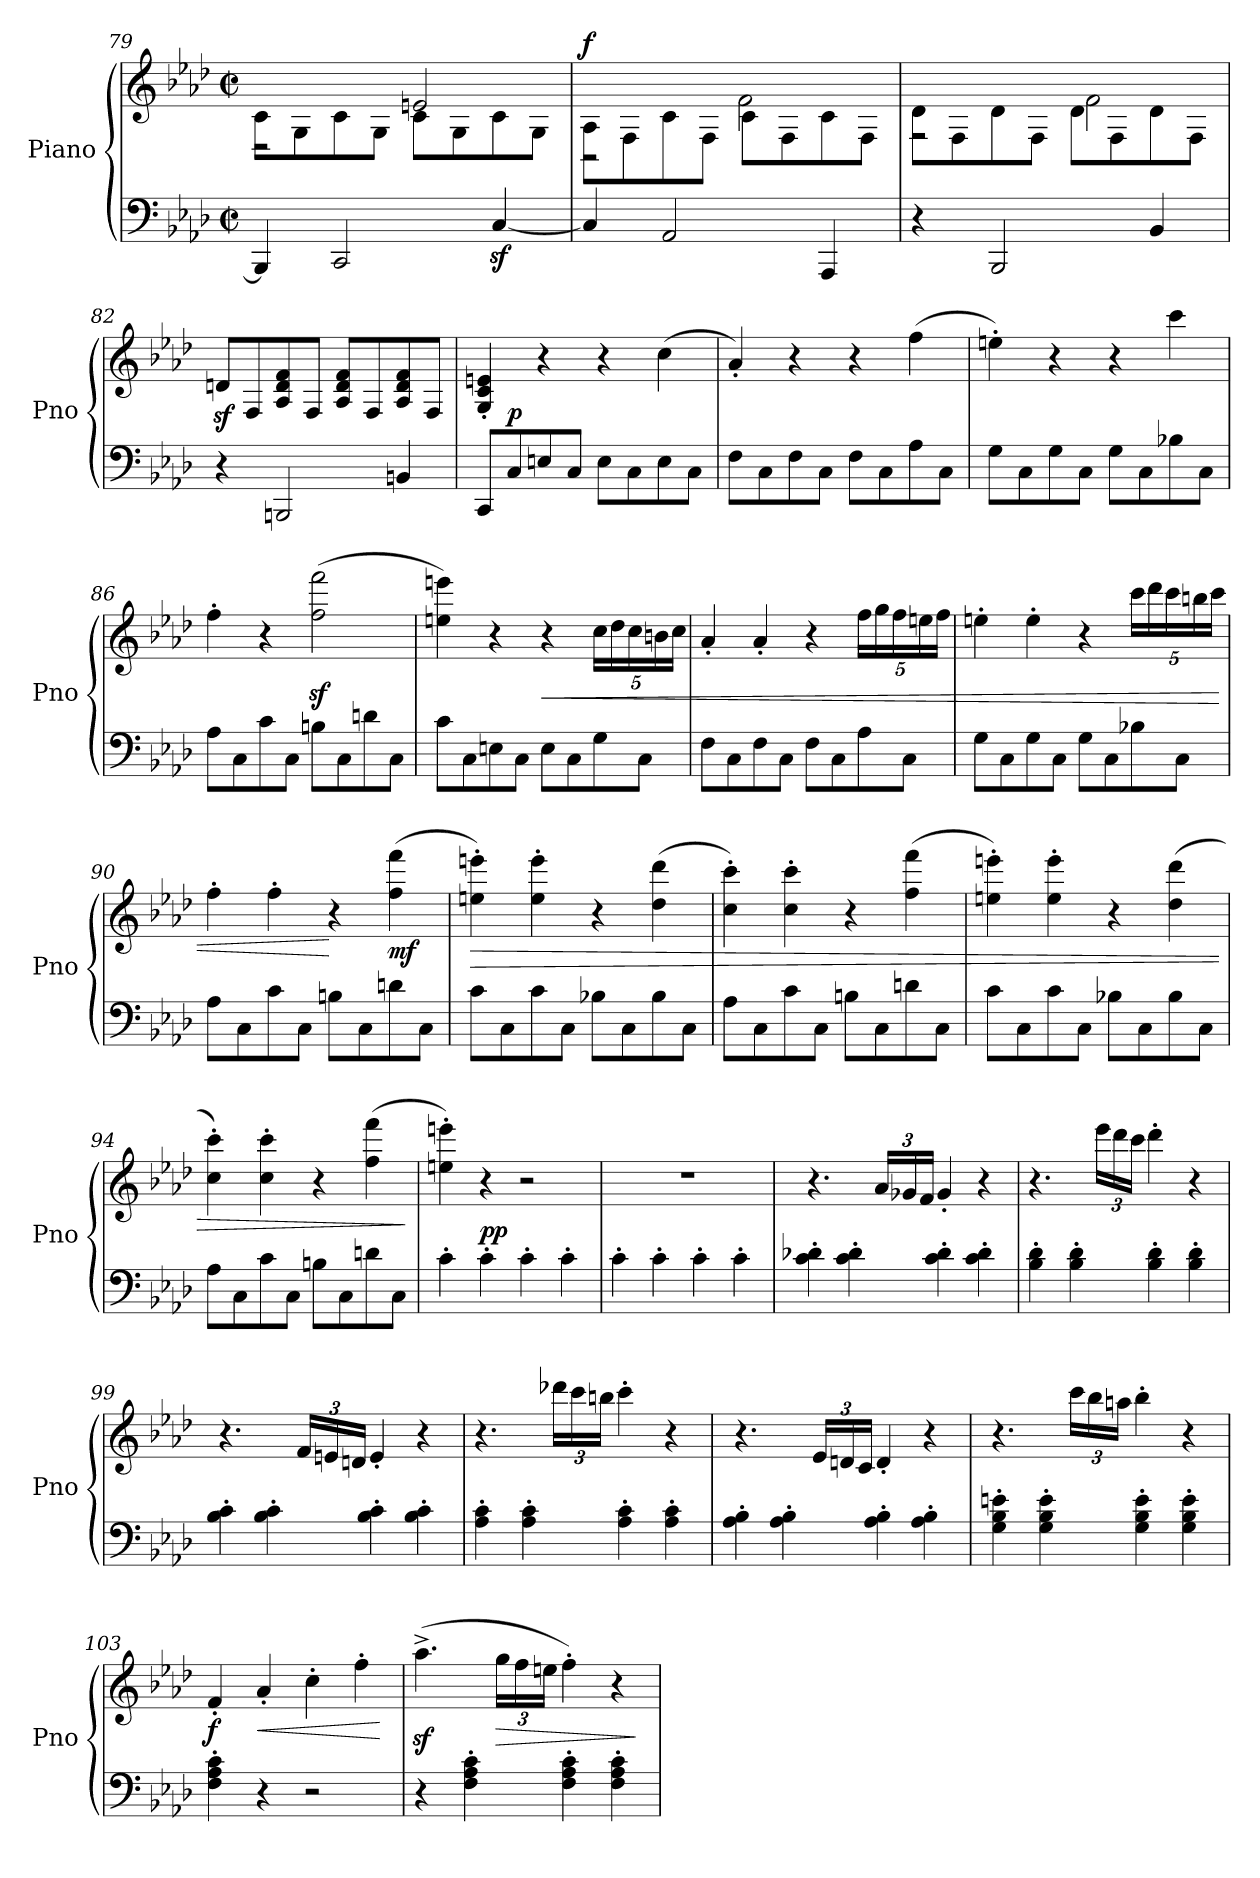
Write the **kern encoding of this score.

**kern	**kern	**dynam
*part1	*part1	*part1
*staff2	*staff1	*staff1/2
*I"Piano	*	*
*I'Pno	*	*
*clefF4	*clefG2	*
*k[b-e-a-d-]	*k[b-e-a-d-]	*
*M2/2	*M2/2	*
*met(c|)	*met(c|)	*
=79	=79	=79
*	*^	*
4BBB-/]	8c\L	2r	.
.	8G\	.	.
2CC/	8c\	.	.
.	8G\J	.	.
.	8c\L	2en/	.
.	8G\	.	.
[4Cz</	8c\	.	.
.	8G\J	.	.
!!LO:LB:g=z	!!
=80	=80	=80	=80
!	!	!	!LO:DY:a
4C/]	8A-\L	2r	f
.	8F\	.	.
2AA-/	8c\	.	.
.	8F\J	.	.
.	8c\L	2f\	.
.	8F\	.	.
4AAA-/	8c\	.	.
.	8F\J	.	.
=81	=81	=81	=81
4r	8d-\L	2r	.
.	8F\	.	.
2BBB-/	8d-\	.	.
.	8F\J	.	.
.	8d-\L	2f\	.
.	8F\	.	.
4BB-/	8d-\	.	.
.	8F\J	.	.
*	*v	*v	*
=82	=82	=82
4r	8dnz>/L	.
.	8F/	.
2BBBn/	8A-/ 8d/ 8f/	.
.	8F/J	.
.	8A-/ 8d/ 8f/L	.
.	8F/	.
4BBn/	8A-/ 8d/ 8f/	.
.	8F/J	.
=83	=83	=83
8CC/L	4G/' 4c/' 4en/'	.
!	!	!LO:DY:a=2
8C/	.	p
8En/	4r	.
8C/J	.	.
8E\L	4r	.
8C\	.	.
8E\	(4cc\	.
8C\J	.	.
=84	=84	=84
8F\L	4a-'/)	.
8C\	.	.
8F\	4r	.
8C\J	.	.
8F\L	4r	.
8C\	.	.
8A-\	(4ff\	.
8C\J	.	.
!!LO:LB:g=z
=85	=85	=85
8G\L	4een'\)	.
8C\	.	.
8G\	4r	.
8C\J	.	.
8G\L	4r	.
8C\	.	.
8B-X\	4ccc\	.
8C\J	.	.
=86	=86	=86
8A-\L	4ff'\	.
8C\	.	.
8c\	4r	.
8C\J	.	.
8Bn\L	(2ff\z< 2fff\z<	.
8C\	.	.
8dn\	.	.
8C\J	.	.
=87	=87	=87
8c\L	4een\ 4eeen\)	.
8C\	.	.
8En\	4r	.
8C\J	.	.
!	!	!LO:HP:b
8E\L	4r	<
8C\	.	.
*	*Xbrackettup	*
8G\	20cc\LL	.
.	20dd-\	.
.	20cc\	.
8C\J	.	.
.	20bn\	.
.	20cc\JJ	.
=88	=88	=88
8F\L	4a-'/	.
8C\	.	.
8F\	4a-'/	.
8C\J	.	.
8F\L	4r	.
8C\	.	.
8A-\	20ff\LL	.
.	20gg\	.
.	20ff\	.
8C\J	.	.
.	20een\	.
.	20ff\JJ	.
!!LO:LB:g=z
=89	=89	=89
8G\L	4een'\	.
8C\	.	.
8G\	4ee'\	.
8C\J	.	.
8G\L	4r	.
8C\	.	.
8B-X\	20ccc\LL	.
.	20ddd-\	.
.	20ccc\	.
8C\J	.	.
.	20bbn\	.
.	20ccc\JJ	.
=90	=90	=90
8A-\L	4ff'\	.
8C\	.	.
8c\	4ff'\	.
8C\J	.	.
8Bn\L	4r	[
8C\	.	.
!	!	!LO:DY:b
8dn\	(4ff\ 4fff\	mf
8C\J	.	.
=91	=91	=91
!	!	!LO:HP:b
8c\L	4een\' 4eeen\')	>
8C\	.	.
8c\	4ee\' 4eee\'	.
8C\J	.	.
8B-X\L	4r	.
8C\	.	.
8B-\	(4dd-\ 4ddd-\	.
8C\J	.	.
=92	=92	=92
8A-\L	4cc\' 4ccc\')	.
8C\	.	.
8c\	4cc\' 4ccc\'	.
8C\J	.	.
8Bn\L	4r	.
8C\	.	.
8dn\	(4ff\ 4fff\	.
8C\J	.	.
!!LO:PB:g=z
=93	=93	=93
8c\L	4een\' 4eeen\')	.
8C\	.	.
8c\	4ee\' 4eee\'	.
8C\J	.	.
8B-X\L	4r	.
8C\	.	.
8B-\	(4dd-\ 4ddd-\	.
8C\J	.	.
=94	=94	=94
8A-\L	4cc\' 4ccc\')	.
8C\	.	.
8c\	4cc\' 4ccc\'	.
8C\J	.	.
8Bn\L	4r	.
8C\	.	.
8dn\	(4ff\ 4fff\	.
8C\J	.	.
.	.	]
=95	=95	=95
4c'\	4een\' 4eeen\')	.
!	!	!LO:DY:a=2
4c'\	4r	pp
4c'\	2r	.
4c'\	.	.
=96	=96	=96
4c'\	1r	.
4c'\	.	.
4c'\	.	.
4c'\	.	.
=97	=97	=97
4c\' 4d-X\'	4.r	.
4c\' 4d-\'	.	.
.	24a-/LL	.
.	24g-X/	.
.	24f/JJ	.
4c\' 4d-\'	4g-'/	.
4c\' 4d-\'	4r	.
!!LO:LB:g=z
=98	=98	=98
4B-\' 4d-\'	4.r	.
4B-\' 4d-\'	.	.
.	24eee-\LL	.
.	24ddd-\	.
.	24ccc\JJ	.
4B-\' 4d-\'	4ddd-'\	.
4B-\' 4d-\'	4r	.
!!LO:LB:g=z
=99	=99	=99
4B-\' 4c\'	4.r	.
4B-\' 4c\'	.	.
.	24f/LL	.
.	24en/	.
.	24dn/JJ	.
4B-\' 4c\'	4e'/	.
4B-\' 4c\'	4r	.
=100	=100	=100
4A-\' 4c\'	4.r	.
4A-\' 4c\'	.	.
.	24ddd-X\LL	.
.	24ccc\	.
.	24bbn\JJ	.
4A-\' 4c\'	4ccc'\	.
4A-\' 4c\'	4r	.
=101	=101	=101
4A-\' 4B-\'	4.r	.
4A-\' 4B-\'	.	.
.	24e-/LL	.
.	24dn/	.
.	24c/JJ	.
4A-\' 4B-\'	4d'/	.
4A-\' 4B-\'	4r	.
=102	=102	=102
4G\' 4B-\' 4en\'	4.r	.
4G\' 4B-\' 4e\'	.	.
.	24ccc\LL	.
.	24bb-\	.
.	24aan\JJ	.
4G\' 4B-\' 4e\'	4bb-'\	.
4G\' 4B-\' 4e\'	4r	.
=103	=103	=103
!	!	!LO:DY:b
4F\' 4A-\' 4c\'	4f'/	f
!	!	!LO:HP:b
4r	4a-'/	<
2r	4cc'\	.
.	4ff'\	.
.	.	[
!!LO:LB:g=z
=104	=104	=104
4r	(4.aa-z<^\	.
4F\' 4A-\' 4c\'	.	.
!	!	!LO:HP:b
.	24gg\LL	>
.	24ff\	.
.	24een\JJ	.
4F\' 4A-\' 4c\'	4ff'\)	.
4F\' 4A-\' 4c\'	4r	.
.	.	]
=	=	=
*-	*-	*-
